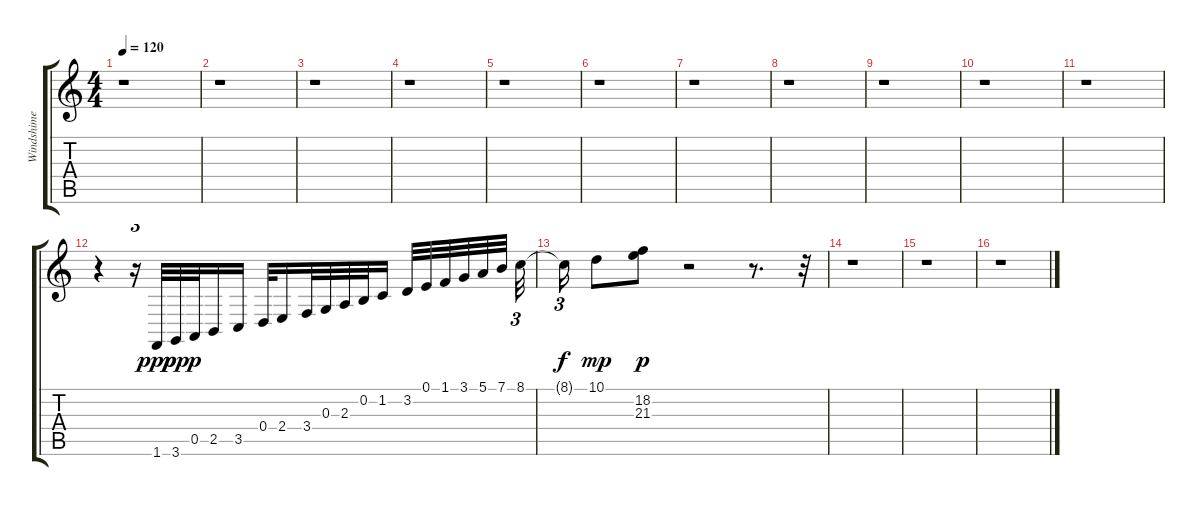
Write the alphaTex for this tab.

\track ("Windshime ıôôåêò âåòğà" "Windshime ") {instrument breathnoise}
\staff {score tabs}
\tuning (E4 B3 G3 D3 A2 E2) {hide}
\ts (4 4)
\tempo 120
\clef g2
\ks c
r.1{dy f} |
r.1 |
r.1 |
r.1 |
r.1 |
r.1 |
r.1 |
r.1 |
r.1 |
r.1 |
r.1 |
r.4 r.16{tu (3 2)} 1.6.32{dy ppp} 3.6.32{dy pp} 0.5.32{dy p} 2.5.16 3.5.16 0.4.32 2.4.16 3.4.32 0.3.32 2.3.32 0.2.32 1.2.16 3.2.32 0.1.32 1.1.32 3.1.32 5.1.32 7.1.32{beam splitsecondary} 8.1.32{tu (3 2)} |
8.1{t}.16{tu (3 2) dy f} 10.1.8{dy mp} (18.2 21.3).8{dy p} r.2 r.8{d} r.32{tu (3 2)} |
r.1 |
r.1 |
r.1
